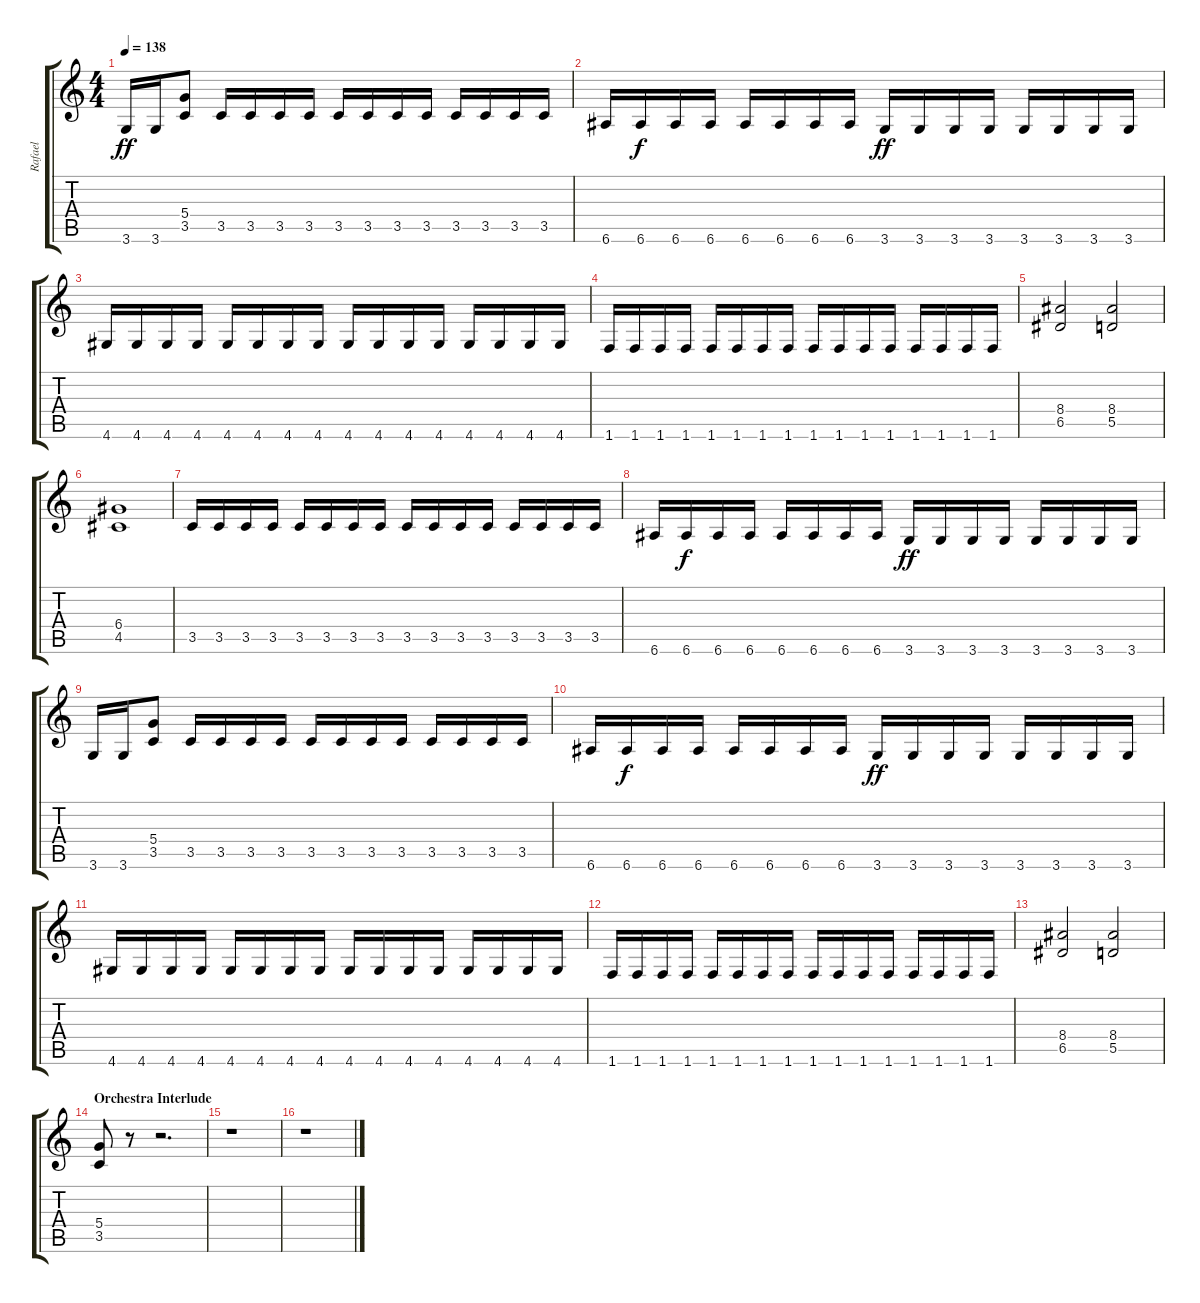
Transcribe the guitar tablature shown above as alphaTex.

\track ("Rafael" "Rafael") {instrument distortionguitar}
\staff {score tabs}
\tuning (E4 B3 G3 D3 A2 E2) {hide}
\ts (4 4)
\tempo 138
\clef g2
\ks c
3.6.16{dy ff} 3.6.16 (5.4 3.5).8 3.5.16 3.5.16 3.5.16 3.5.16 3.5.16 3.5.16 3.5.16 3.5.16 3.5.16 3.5.16 3.5.16 3.5.16 |
6.6.16 6.6.16{dy f} 6.6.16 6.6.16 6.6.16 6.6.16 6.6.16 6.6.16 3.6.16{dy ff} 3.6.16 3.6.16 3.6.16 3.6.16 3.6.16 3.6.16 3.6.16 |
4.6.16 4.6.16 4.6.16 4.6.16 4.6.16 4.6.16 4.6.16 4.6.16 4.6.16 4.6.16 4.6.16 4.6.16 4.6.16 4.6.16 4.6.16 4.6.16 |
1.6.16 1.6.16 1.6.16 1.6.16 1.6.16 1.6.16 1.6.16 1.6.16 1.6.16 1.6.16 1.6.16 1.6.16 1.6.16 1.6.16 1.6.16 1.6.16 |
(8.4 6.5).2 (8.4 5.5).2 |
(6.4 4.5).1 |
3.5.16 3.5.16 3.5.16 3.5.16 3.5.16 3.5.16 3.5.16 3.5.16 3.5.16 3.5.16 3.5.16 3.5.16 3.5.16 3.5.16 3.5.16 3.5.16 |
6.6.16 6.6.16{dy f} 6.6.16 6.6.16 6.6.16 6.6.16 6.6.16 6.6.16 3.6.16{dy ff} 3.6.16 3.6.16 3.6.16 3.6.16 3.6.16 3.6.16 3.6.16 |
3.6.16 3.6.16 (5.4 3.5).8 3.5.16 3.5.16 3.5.16 3.5.16 3.5.16 3.5.16 3.5.16 3.5.16 3.5.16 3.5.16 3.5.16 3.5.16 |
6.6.16 6.6.16{dy f} 6.6.16 6.6.16 6.6.16 6.6.16 6.6.16 6.6.16 3.6.16{dy ff} 3.6.16 3.6.16 3.6.16 3.6.16 3.6.16 3.6.16 3.6.16 |
4.6.16 4.6.16 4.6.16 4.6.16 4.6.16 4.6.16 4.6.16 4.6.16 4.6.16 4.6.16 4.6.16 4.6.16 4.6.16 4.6.16 4.6.16 4.6.16 |
1.6.16 1.6.16 1.6.16 1.6.16 1.6.16 1.6.16 1.6.16 1.6.16 1.6.16 1.6.16 1.6.16 1.6.16 1.6.16 1.6.16 1.6.16 1.6.16 |
(8.4 6.5).2 (8.4 5.5).2 |
\section ("" "Orchestra Interlude")
(5.4 3.5).8 r.8 r.2{d} |
r.1 |
r.1
